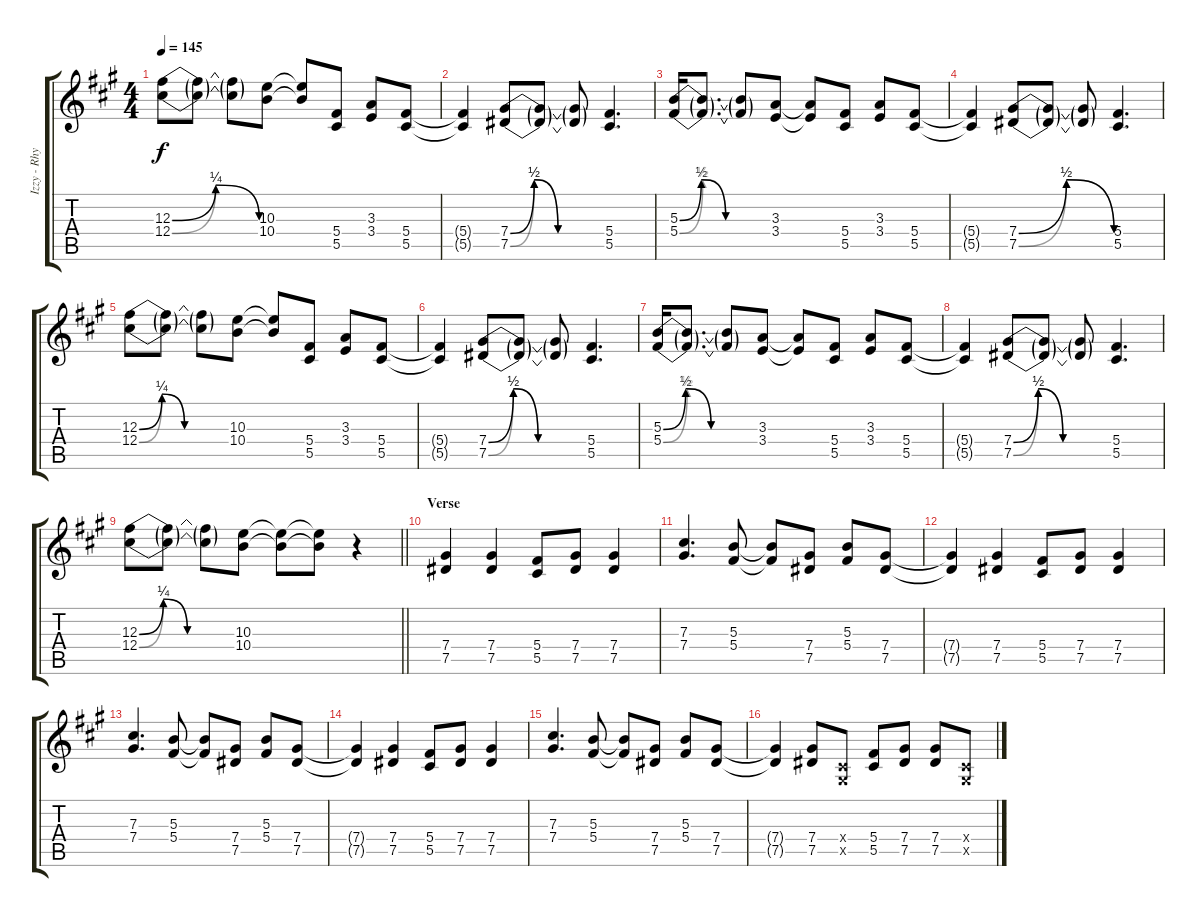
\track ("Izzy - Rhythm Guitar" "Izzy - Rhy") {instrument overdrivenguitar}
\staff {score tabs}
\tuning (Eb4 Bb3 Gb3 Db3 Ab2 Eb2) {hide}
\ts (4 4)
\tempo 145
\clef g2
\ks a
(12.3{be (bendrelease 0 0 30 1 30 1 60 0)} 12.4{be (bendrelease 0 0 30 1 30 1 60 0)}).8{dy f} (12.3{t} 12.4{t}).8 (12.3{t} 12.4{t}).8 (10.3 10.4).8 (10.3{t} 10.4{t}).8 (5.4 5.5).8 (3.3 3.4).8 (5.4 5.5).8 |
(5.4{t} 5.5{t}).4 (7.4{be (custom 0 0 15 2 30 0 60 0)} 7.5{be (custom 0 0 15 2 30 0 60 0)}).8 (7.4{t} 7.5{t}).8 (7.4{t} 7.5{t}).8 (5.4 5.5).4{d} |
(5.3{be (custom 0 0 14 2 30 0 60 0)} 5.4{be (custom 0 0 15 2 30 0 60 0)}).16 (5.3{t} 5.4{t}).8{d} (5.3{t} 5.4{t}).8 (3.3 3.4).8 (3.3{t} 3.4{t}).8 (5.4 5.5).8 (3.3 3.4).8 (5.4 5.5).8 |
(5.4{t} 5.5{t}).4 (7.4{be (bendrelease 0 0 30 2 30 2 60 0)} 7.5{be (bendrelease 0 0 30 2 30 2 60 0)}).8 (7.4{t} 7.5{t}).8 (7.4{t} 7.5{t}).8 (5.4 5.5).4{d} |
(12.3{be (custom 0 0 15 1 30 0 60 0)} 12.4{be (custom 0 0 15 1 30 0 60 0)}).8 (12.3{t} 12.4{t}).8 (12.3{t} 12.4{t}).8 (10.3 10.4).8 (10.3{t} 10.4{t}).8 (5.4 5.5).8 (3.3 3.4).8 (5.4 5.5).8 |
(5.4{t} 5.5{t}).4 (7.4{be (custom 0 0 15 2 30 0 60 0)} 7.5{be (custom 0 0 15 2 30 0 60 0)}).8 (7.4{t} 7.5{t}).8 (7.4{t} 7.5{t}).8 (5.4 5.5).4{d} |
(5.3{be (custom 0 0 14 2 30 0 60 0)} 5.4{be (custom 0 0 15 2 30 0 60 0)}).16 (5.3{t} 5.4{t}).8{d} (5.3{t} 5.4{t}).8 (3.3 3.4).8 (3.3{t} 3.4{t}).8 (5.4 5.5).8 (3.3 3.4).8 (5.4 5.5).8 |
(5.4{t} 5.5{t}).4 (7.4{be (custom 0 0 15 2 30 0 60 0)} 7.5{be (custom 0 0 15 2 30 0 60 0)}).8 (7.4{t} 7.5{t}).8 (7.4{t} 7.5{t}).8 (5.4 5.5).4{d} |
\barLineRight lightlight
(12.3{be (custom 0 0 15 1 30 0 60 0)} 12.4{be (custom 0 0 15 1 30 0 60 0)}).8 (12.3{t} 12.4{t}).8 (12.3{t} 12.4{t}).8 (10.3 10.4).8 (10.3{t} 10.4{t}).8 (10.3{t} 10.4{t}).8 r.4 |
\section ("" "Verse")
(7.4 7.5).4 (7.4 7.5).4 (5.4 5.5).8 (7.4 7.5).8 (7.4 7.5).4 |
(7.3 7.4).4{d} (5.3 5.4).8 (5.3{t} 5.4{t}).8 (7.4 7.5).8 (5.3 5.4).8 (7.4 7.5).8 |
(7.4{t} 7.5{t}).4 (7.4 7.5).4 (5.4 5.5).8 (7.4 7.5).8 (7.4 7.5).4 |
(7.3 7.4).4{d} (5.3 5.4).8 (5.3{t} 5.4{t}).8 (7.4 7.5).8 (5.3 5.4).8 (7.4 7.5).8 |
(7.4{t} 7.5{t}).4 (7.4 7.5).4 (5.4 5.5).8 (7.4 7.5).8 (7.4 7.5).4 |
(7.3 7.4).4{d} (5.3 5.4).8 (5.3{t} 5.4{t}).8 (7.4 7.5).8 (5.3 5.4).8 (7.4 7.5).8 |
(7.4{t} 7.5{t}).4 (7.4 7.5).8 (0.4{x} 0.5{x}).8 (5.4 5.5).8 (7.4 7.5).8 (7.4 7.5).8 (0.4{x} 0.5{x}).8
